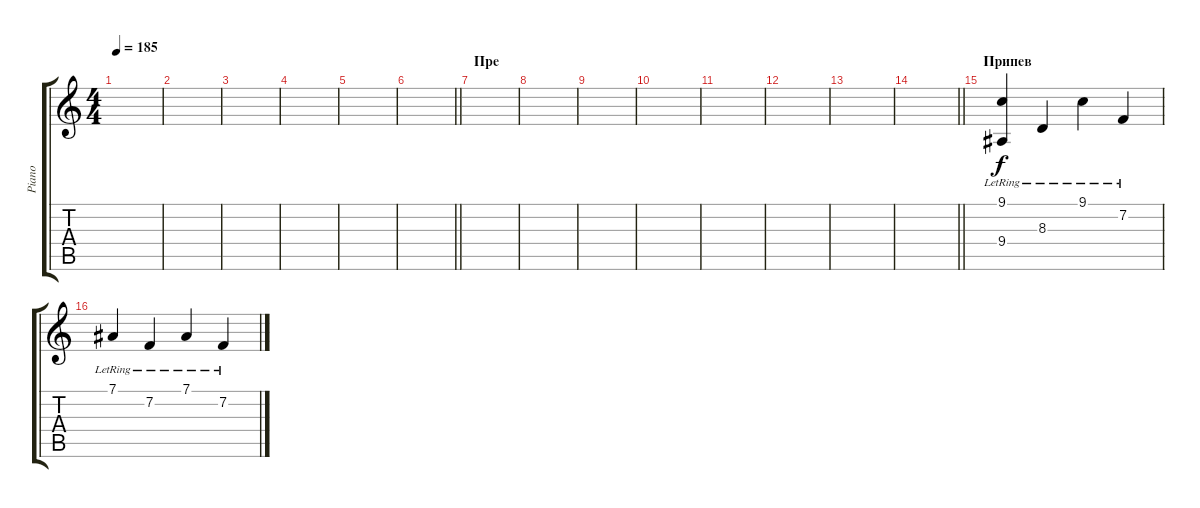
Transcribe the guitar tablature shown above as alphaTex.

\track ("Piano" "Piano") {instrument brightacousticpiano}
\staff {score tabs}
\tuning (Eb4 Bb3 Gb3 Db3 Ab2 Eb2) {hide}
\ts (4 4)
\tempo 185
\clef g2
\ks c
|
|
|
|
|
\barLineRight lightlight
|
\section ("" "Пре")
|
|
|
|
|
|
|
\barLineRight lightlight
|
\section ("" "Припев")
(9.1{lr} 9.4{lr}).4 8.3{lr}.4 9.1{lr}.4 7.2{lr}.4 |
7.1{lr}.4 7.2{lr}.4 7.1{lr}.4 7.2{lr}.4
